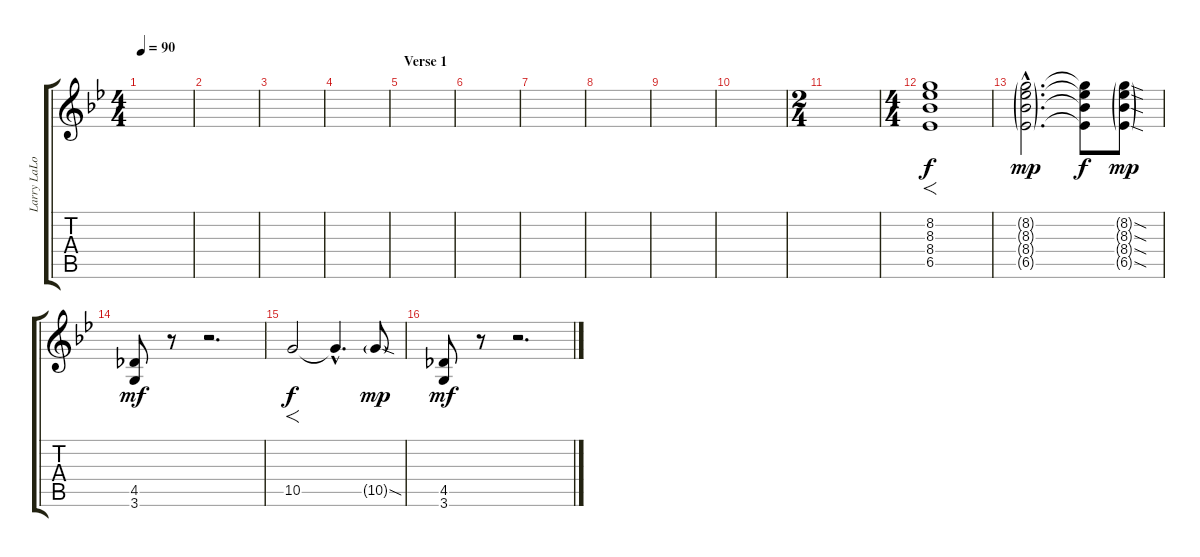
\track ("Larry LaLonde - Guitar" "Larry LaLo") {instrument distortionguitar}
\staff {score tabs}
\tuning (E4 B3 G3 D3 A2 E2) {hide}
\ts (4 4)
\tempo 90
\clef g2
\ks bb
|
|
|
|
\section ("" "Verse 1")
|
|
|
|
|
|
\ts (2 4)
|
\ts (4 4)
(8.2 8.3 8.4 6.5).1{f volume 16} |
(8.2{g hac} 8.3{g hac} 8.4{g hac} 6.5{g hac}).2{d dy mp} (8.2{t} 8.3{t} 8.4{t} 6.5{t}).8{dy f} (8.2{sod g} 8.3{sod g} 8.4{sod g} 6.5{sod g}).8{dy mp volume 12} |
(4.5 3.6).8{dy mf} r.8 r.2{d} |
10.5.2{f dy f} 10.5{hac t}.4{d} 10.5{sod g}.8{dy mp} |
(4.5 3.6).8{dy mf} r.8 r.2{d}
